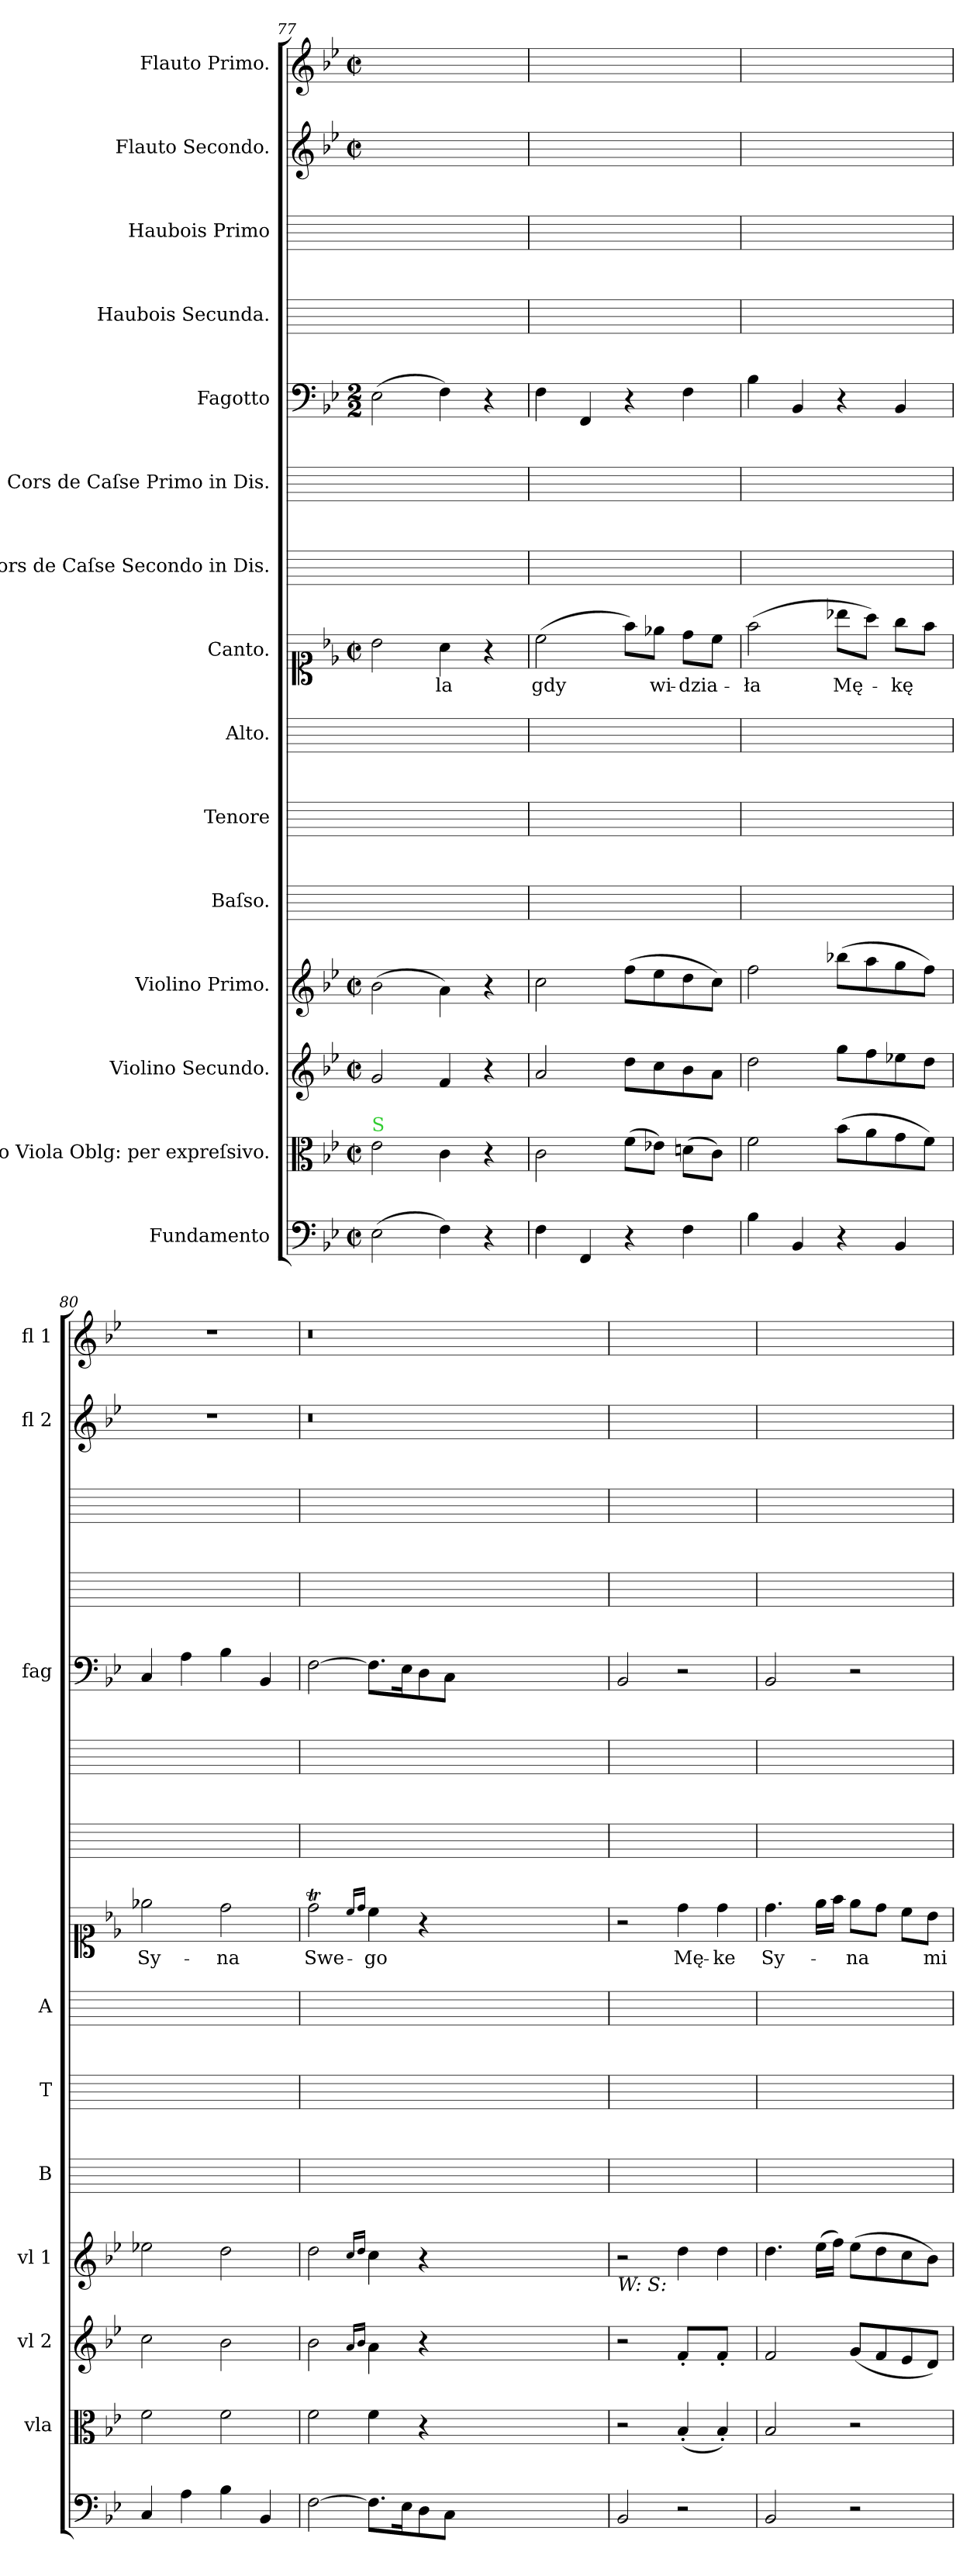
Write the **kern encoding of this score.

**kern	**kern	**kern	**kern	**kern	**kern	**kern	**kern	**text	**kern	**kern	**kern	**kern	**kern	**kern	**kern
*part15	*part14	*part13	*part12	*part11	*part10	*part9	*part8	*part8	*part7	*part6	*part5	*part4	*part3	*part2	*part1
*staff15	*staff14	*staff13	*staff12	*staff11	*staff10	*staff9	*staff8	*staff8	*staff7	*staff6	*staff5	*staff4	*staff3	*staff2	*staff1
*I"Fundamento	*I"Alto Viola Oblg: per expreſsivo.	*I"Violino Secundo.	*I"Violino Primo.	*I"Baſso.	*I"Tenore	*I"Alto.	*I"Canto.	*	*I"Cors de Caſse Secondo in Dis.	*I"Cors de Caſse Primo in Dis.	*I"Fagotto	*I"Haubois Secunda.	*I"Haubois Primo	*I"Flauto Secondo.	*I"Flauto Primo.
*	*I'vla	*I'vl 2	*I'vl 1	*I'B	*I'T	*I'A	*	*	*	*	*I'fag	*	*	*I'fl 2	*I'fl 1
*clefF4	*clefC3	*clefG2	*clefG2	*	*	*	*clefC1	*	*	*	*clefF4	*	*	*clefG2	*clefG2
*k[b-e-]	*k[b-e-]	*k[b-e-]	*k[b-e-]	*	*	*	*k[b-e-]	*	*	*	*k[b-e-]	*	*	*k[b-e-]	*k[b-e-]
*B-:	*B-:	*B-:	*B-:	*	*	*	*B-:	*	*	*	*B-:	*	*	*B-:	*B-:
*M2/2	*M2/2	*M2/2	*M2/2	*	*	*	*M2/2	*	*	*	*M2/2	*	*	*M2/2	*M2/2
*met(c|)	*met(c|)	*met(c|)	*met(c|)	*	*	*	*met(c|)	*	*	*	*	*	*	*met(c|)	*met(c|)
=77	=77	=77	=77	=77	=77	=77	=77	=77	=77	=77	=77	=77	=77	=77	=77
!	!LO:TX:a:color=limegreen:t=S	!	!	!	!	!	!	!	!	!	!	!	!	!	!
(2E-\	2e-\	2g/	(2b-\	1ryy	1ryy	1ryy	2b-\	.	1ryy	1ryy	(2E-\	1ryy	1ryy	1ryy	1ryy
4F\)	4c\	4f/	4a\)	.	.	.	4a\	-la	.	.	4F\)	.	.	.	.
4r	4r	4r	4r	.	.	.	4r	.	.	.	4r	.	.	.	.
=78	=78	=78	=78	=78	=78	=78	=78	=78	=78	=78	=78	=78	=78	=78	=78
4F\	2c\	2a/	2cc\	1ryy	1ryy	1ryy	(2cc\	gdy	1ryy	1ryy	4F\	1ryy	1ryy	1ryy	1ryy
4FF/	.	.	.	.	.	.	.	.	.	.	4FF/	.	.	.	.
4r	(8f\L	8dd\L	(8ff\L	.	.	.	8ff\L)	.	.	.	4r	.	.	.	.
.	8e-X\J)	8cc\	8ee-\	.	.	.	8ee-X\J	wi-	.	.	.	.	.	.	.
4F\	(8dn\L	8b-\	8dd\	.	.	.	8dd\L	-dzia-	.	.	4F\	.	.	.	.
.	8c\J)	8a\J	8cc\J)	.	.	.	8cc\J	.	.	.	.	.	.	.	.
=79	=79	=79	=79	=79	=79	=79	=79	=79	=79	=79	=79	=79	=79	=79	=79
4B-\	2f\	2dd\	2ff\	1ryy	1ryy	1ryy	(2ff\	-ła	1ryy	1ryy	4B-\	1ryy	1ryy	1ryy	1ryy
4BB-/	.	.	.	.	.	.	.	.	.	.	4BB-/	.	.	.	.
4r	(8b-\L	8gg\L	(8bb-X\L	.	.	.	8bb-X\L	Mę-	.	.	4r	.	.	.	.
.	8a\	8ff\	8aa\	.	.	.	8aa\J)	.	.	.	.	.	.	.	.
4BB-/	8g\	8ee-X\	8gg\	.	.	.	8gg\L	-kę	.	.	4BB-/	.	.	.	.
.	8f\J)	8dd\J	8ff\J)	.	.	.	8ff\J	.	.	.	.	.	.	.	.
=80	=80	=80	=80	=80	=80	=80	=80	=80	=80	=80	=80	=80	=80	=80	=80
4C/	2f\	2cc\	2ee-X\	1ryy	1ryy	1ryy	2ee-X\	Sy-	1ryy	1ryy	4C/	1ryy	1ryy	1r	1r
4A\	.	.	.	.	.	.	.	.	.	.	4A\	.	.	.	.
4B-\	2f\	2b-\	2dd\	.	.	.	2dd\	-na	.	.	4B-\	.	.	.	.
4BB-/	.	.	.	.	.	.	.	.	.	.	4BB-/	.	.	.	.
=81	=81	=81	=81	=81	=81	=81	=81	=81	=81	=81	=81	=81	=81	=81	=81
[2F\	2f\	2b-\	2dd\	1ryy	1ryy	1ryy	2ddt\	Swe-	1ryy	1ryy	[2F\	1ryy	1ryy	0.r	0.r
.	.	16qqa/LL	16qqcc/LL	.	.	.	16qqcc/LL	.	.	.	.	.	.	.	.
.	.	16qqb-/JJ	16qqdd/JJ	.	.	.	16qqdd/JJ	.	.	.	.	.	.	.	.
8.F\L]	4f\	4a\	4cc\	.	.	.	4cc\	-go	.	.	8.F\L]	.	.	.	.
16E-\K	.	.	.	.	.	.	.	.	.	.	16E-\K	.	.	.	.
8D\	4r	4r	4r	.	.	.	4r	.	.	.	8D\	.	.	.	.
8C\J	.	.	.	.	.	.	.	.	.	.	8C\J	.	.	.	.
0ryy	0ryy	0ryy	0ryy	0ryy	0ryy	0ryy	0ryy	.	0ryy	0ryy	0ryy	0ryy	0ryy	.	.
=82	=82	=82	=82	=82	=82	=82	=82	=82	=82	=82	=82	=82	=82	=82	=82
!	!	!	!LO:TX:b:i:t=W&colon; S&colon;	!	!	!	!	!	!	!	!	!	!	!	!
2BB-/	2r	2r	2r	1ryy	1ryy	1ryy	2r	.	1ryy	1ryy	2BB-/	1ryy	1ryy	1ryy	1ryy
!	!	!LO:N:vis=8	!	!	!	!	!	!	!	!	!	!	!	!	!
2r	(4B-'/	4f'/L	4dd\	.	.	.	4dd\	Mę-	.	.	2r	.	.	.	.
!	!	!LO:N:vis=8	!	!	!	!	!	!	!	!	!	!	!	!	!
.	4B-'/)	4f'/J	4dd\	.	.	.	4dd\	-ke	.	.	.	.	.	.	.
=83	=83	=83	=83	=83	=83	=83	=83	=83	=83	=83	=83	=83	=83	=83	=83
2BB-/	2B-/	2f/	4.dd\	1ryy	1ryy	1ryy	4.dd\	Sy-	1ryy	1ryy	2BB-/	1ryy	1ryy	1ryy	1ryy
.	.	.	(16ee-\LL	.	.	.	16ee-\LL	.	.	.	.	.	.	.	.
.	.	.	16ff\JJ)	.	.	.	16ff\JJ	.	.	.	.	.	.	.	.
2r	2r	(8g/L	(8ee-\L	.	.	.	8ee-\L	-na	.	.	2r	.	.	.	.
.	.	8f/	8dd\	.	.	.	8dd\J	.	.	.	.	.	.	.	.
.	.	8e-/	8cc\	.	.	.	8cc\L	.	.	.	.	.	.	.	.
.	.	8d/J)	8b-\J)	.	.	.	8b-\J	mi-	.	.	.	.	.	.	.
=	=	=	=	=	=	=	=	=	=	=	=	=	=	=	=
*-	*-	*-	*-	*-	*-	*-	*-	*-	*-	*-	*-	*-	*-	*-	*-
